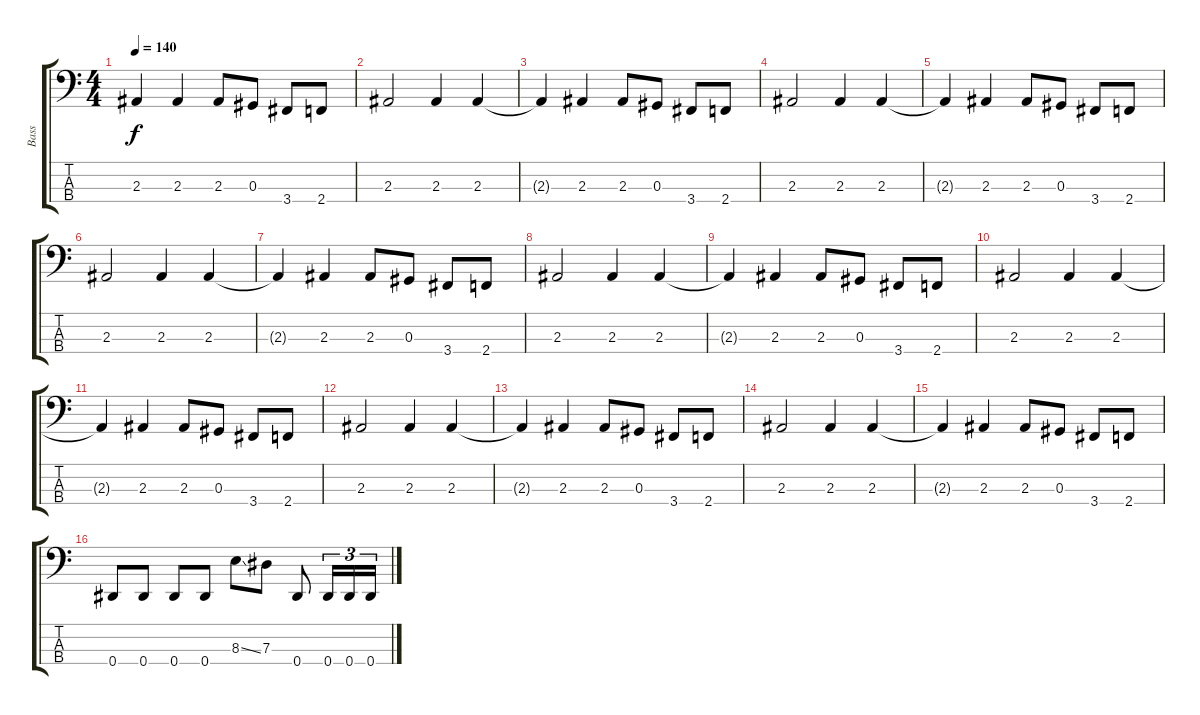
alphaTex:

\track ("Bass" "Bass") {instrument electricbasspick}
\staff {score tabs}
\tuning (Gb2 Db2 Ab1 Eb1) {hide}
\ts (4 4)
\tempo 140
\clef f4
\ks c
2.3{t}.4{dy f} 2.3.4 2.3.8 0.3.8 3.4.8 2.4.8 |
2.3.2 2.3.4 2.3.4 |
2.3{t}.4 2.3.4 2.3.8 0.3.8 3.4.8 2.4.8 |
2.3.2 2.3.4 2.3.4 |
2.3{t}.4 2.3.4 2.3.8 0.3.8 3.4.8 2.4.8 |
2.3.2 2.3.4 2.3.4 |
2.3{t}.4 2.3.4 2.3.8 0.3.8 3.4.8 2.4.8 |
2.3.2 2.3.4 2.3.4 |
2.3{t}.4 2.3.4 2.3.8 0.3.8 3.4.8 2.4.8 |
2.3.2 2.3.4 2.3.4 |
2.3{t}.4 2.3.4 2.3.8 0.3.8 3.4.8 2.4.8 |
2.3.2 2.3.4 2.3.4 |
2.3{t}.4 2.3.4 2.3.8 0.3.8 3.4.8 2.4.8 |
2.3.2 2.3.4 2.3.4 |
2.3{t}.4 2.3.4 2.3.8 0.3.8 3.4.8 2.4.8 |
0.4.8 0.4.8 0.4.8 0.4.8 8.3{ss}.8 7.3.8 0.4.8 0.4.16{tu (3 2)} 0.4.16{tu (3 2)} 0.4.16{tu (3 2)}
